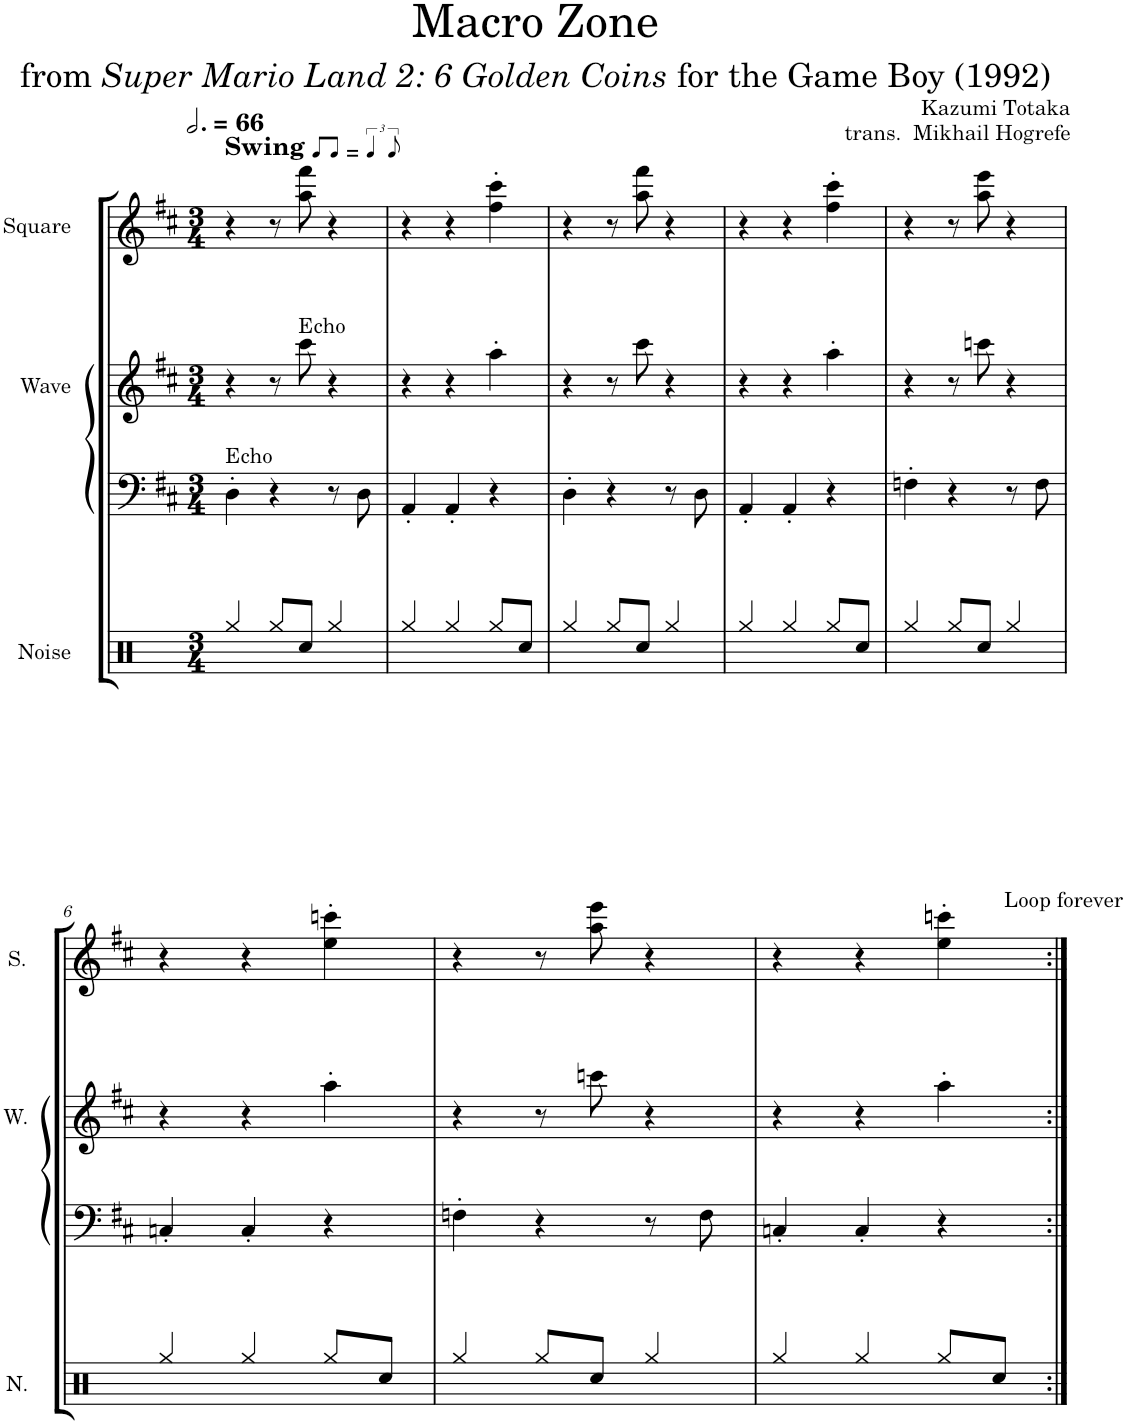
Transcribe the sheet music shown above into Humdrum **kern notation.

**kern	**kern	**dynam	**kern	**kern	**dynam	**kern	**kern
*part6	*part5	*part5	*part4	*part3	*part3	*part2	*part1
*staff6	*staff5	*staff5	*staff4	*staff3	*staff3	*staff2	*staff1
*I"Noise	*I"Saw Synthesizer	*	*I"Saw Synthesizer	*I"Square Synthesizer	*	*I"Wave	*I"Square
*I'N.	*	*	*	*	*	*I'W.	*I'S.
*	*stria5	*	*	*stria5	*	*	*
*clefX	*clefF4	*	*clefF4	*clefG2	*	*clefG2	*clefG2
*k[]	*k[f#c#]	*	*k[f#c#]	*k[f#c#]	*	*k[f#c#]	*k[f#c#]
*M3/4	*M3/4	*	*M3/4	*M3/4	*	*M3/4	*M3/4
*MM198	*MM198	*	*MM198	*MM198	*	*MM198	*MM198
=1	=1	=1	=1	=1	=1	=1	=1
!	!	!	!	!	!	!	!LO:TX:a:B:t=Swing
!	!	!	!LO:TX:a:t=Echo	!	!	!	!
4Rgg/	8r	.	4D'\	4r	.	4r	4r
!	!	!LO:DY:b	!	!	!	!	!
.	8D	p	.	.	.	.	.
8Rgg/L	4r	.	4r	4r	.	8r	8r
!	!	!	!	!	!	!LO:TX:a:t=Echo	!
8Rcc/J	.	.	.	.	.	8ccc#\	8aa\ 8fff#\
!	!	!	!	!	!LO:DY:b	!	!
4Rgg/	4r	.	8r	8ccc#	p	4r	4r
.	.	.	8D\	8r	.	.	.
=2	=2	=2	=2	=2	=2	=2	=2
4Rgg/	8D/L	.	4AA'/	4r	.	4r	4r
.	8AA/J	.	.	.	.	.	.
4Rgg/	8r	.	4AA'/	4r	.	4r	4r
.	8AA	.	.	.	.	.	.
8Rgg/L	4r	.	4r	8r	.	4aa'\	4ff#\' 4ccc#\'
8Rcc/J	.	.	.	8aa	.	.	.
=3	=3	=3	=3	=3	=3	=3	=3
4Rgg/	8r	.	4D'\	4r	.	4r	4r
.	8D	.	.	.	.	.	.
8Rgg/L	4r	.	4r	4r	.	8r	8r
8Rcc/J	.	.	.	.	.	8ccc#\	8aa\ 8fff#\
4Rgg/	4r	.	8r	8ccc#	.	4r	4r
.	.	.	8D\	8r	.	.	.
=4	=4	=4	=4	=4	=4	=4	=4
4Rgg/	8D/L	.	4AA'/	4r	.	4r	4r
.	8AA/J	.	.	.	.	.	.
4Rgg/	8r	.	4AA'/	4r	.	4r	4r
.	8AA	.	.	.	.	.	.
8Rgg/L	4r	.	4r	8r	.	4aa'\	4ff#\' 4ccc#\'
8Rcc/J	.	.	.	8aa	.	.	.
=5	=5	=5	=5	=5	=5	=5	=5
4Rgg/	8r	.	4Fn'\	4r	.	4r	4r
.	8Fn	.	.	.	.	.	.
8Rgg/L	4r	.	4r	4r	.	8r	8r
8Rcc/J	.	.	.	.	.	8cccn\	8aa\ 8eee\
4Rgg/	4r	.	8r	8cccn	.	4r	4r
.	.	.	8F\	8r	.	.	.
!!LO:LB:g=z
=6	=6	=6	=6	=6	=6	=6	=6
4Rgg/	8Fn\L	.	4Cn'/	4r	.	4r	4r
.	8Cn\J	.	.	.	.	.	.
4Rgg/	8r	.	4C'/	4r	.	4r	4r
.	8C	.	.	.	.	.	.
8Rgg/L	4r	.	4r	8r	.	4aa'\	4ee\' 4cccn\'
8Rcc/J	.	.	.	8aa	.	.	.
=7	=7	=7	=7	=7	=7	=7	=7
4Rgg/	8r	.	4Fn'\	4r	.	4r	4r
.	8Fn	.	.	.	.	.	.
8Rgg/L	4r	.	4r	4r	.	8r	8r
8Rcc/J	.	.	.	.	.	8cccn\	8aa\ 8eee\
4Rgg/	4r	.	8r	8cccn	.	4r	4r
.	.	.	8F\	8r	.	.	.
=8	=8	=8	=8	=8	=8	=8	=8
4Rgg/	8Fn\L	.	4Cn'/	4r	.	4r	4r
.	8Cn\J	.	.	.	.	.	.
4Rgg/	8r	.	4C'/	4r	.	4r	4r
.	8C	.	.	.	.	.	.
!	!	!	!	!	!	!	!LO:TX:a:t=Loop forever
8Rgg/L	4r	.	4r	8r	.	4aa'\	4ee\' 4cccn\'
8Rcc/J	.	.	.	8aa	.	.	.
=:|!	=:|!	=:|!	=:|!	=:|!	=:|!	=:|!	=:|!
*-	*-	*-	*-	*-	*-	*-	*-
